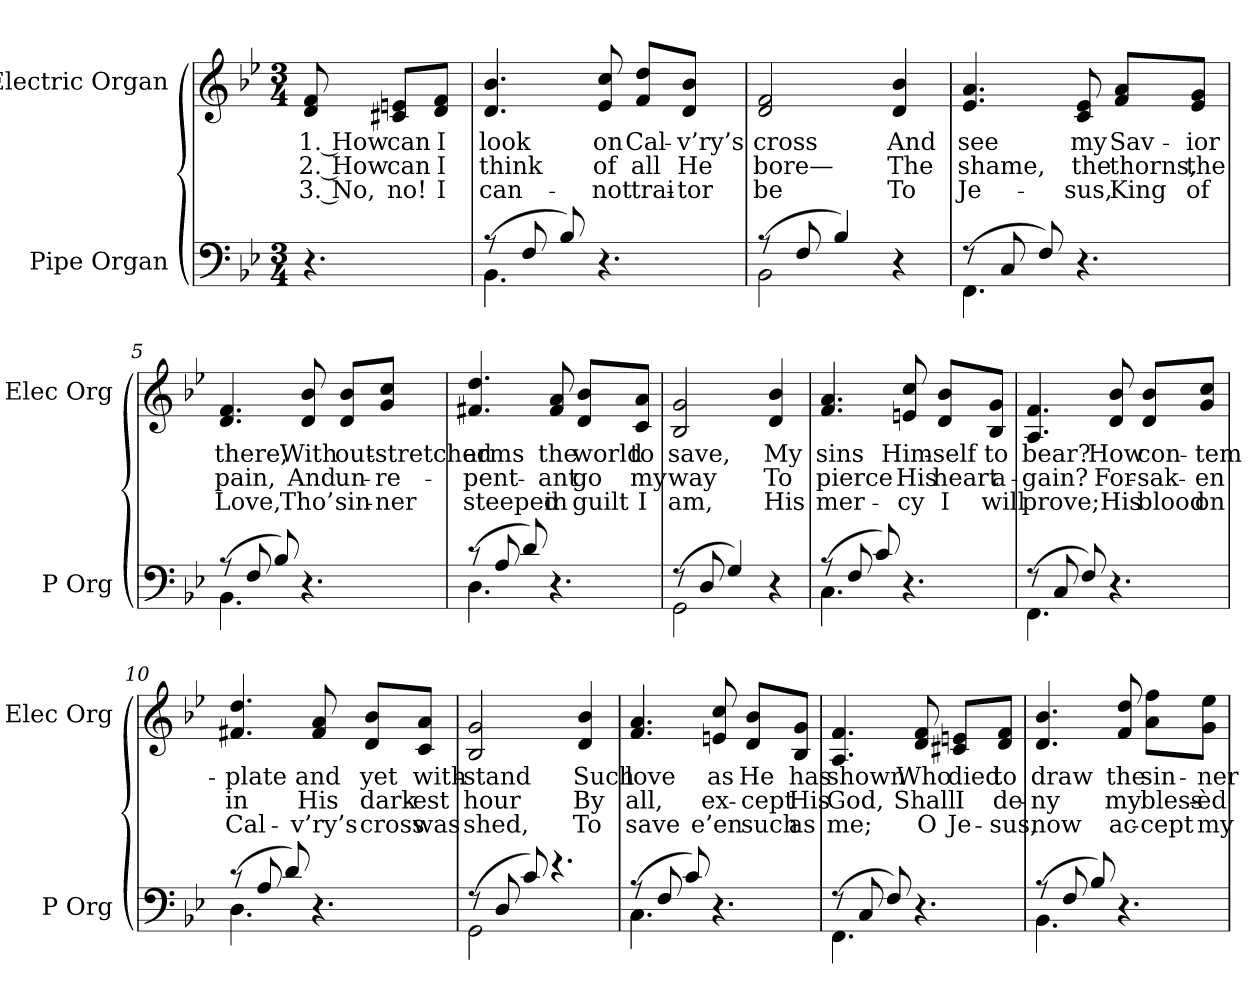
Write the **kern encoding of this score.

**kern	**text	**kern	**text	**text	**text
*part2	*part2	*part1	*part1	*part1	*part1
*staff2	*staff2	*staff1	*staff1	*staff1	*staff1
*I"Pipe Organ	*	*I"Electric Organ	*	*	*
*I'P Org	*	*I'Elec Org	*	*	*
*clefF4	*	*clefG2	*	*	*
*k[b-e-]	*	*k[b-e-]	*	*	*
*B-:	*	*B-:	*	*	*
*M3/4	*	*M3/4	*	*	*
=1	=1	=1	=1	=1	=1
4.r	.	8d 8f	1. How	2. How	3. No,
.	.	8c#X/ 8en/L	can	can	no!
.	.	8d/ 8f/J	I	I	I
=2	=2	=2	=2	=2	=2
*^	*	*	*	*	*
(8r	4.BB-	.	4.d 4.b-	look	think	can-
8F/	.	.	.	.	.	.
8B-/)	.	.	.	.	.	.
4.r	4.ryy	.	8e- 8cc	on	of	-not
.	.	.	8f/ 8dd/L	Cal-	all	trai-
.	.	.	8d/ 8b-/J	-v’ry’s	He	-tor
=3	=3	=3	=3	=3	=3	=3
(8r	2BB-	.	2d 2f	cross	bore—	be
8F/	.	.	.	.	.	.
4B-/)	.	.	.	.	.	.
4r	4ryy	.	4d 4b-	And	The	To
=4	=4	=4	=4	=4	=4	=4
(8r	4.FF	.	4.e- 4.a	see	shame,	Je-
8C/	.	.	.	.	.	.
8F/)	.	.	.	.	.	.
4.r	4.ryy	.	8c 8e-	my	the	-sus,
.	.	.	8f/ 8a/L	Sav-	thorns,	King
.	.	.	8e-/ 8g/J	-ior	the	of
=5	=5	=5	=5	=5	=5	=5
(8r	4.BB-	.	4.d 4.f	there,	pain,	Love,
8F/	.	.	.	.	.	.
8B-/)	.	.	.	.	.	.
4.r	4.ryy	.	8d 8b-	With	And	Tho’
.	.	.	8d/ 8b-/L	out-	un-	sin-
.	.	.	8g/ 8cc/J	-stretched	-re-	-ner
=6	=6	=6	=6	=6	=6	=6
(8r	4.D	.	4.f#X 4.dd	arms	-pent-	steeped
8A/	.	.	.	.	.	.
8d/)	.	.	.	.	.	.
4.r	4.ryy	.	8f# 8a	the	-ant	in
.	.	.	8d/ 8b-/L	world	go	guilt
.	.	.	8c/ 8a/J	to	my	I
=7	=7	=7	=7	=7	=7	=7
(8r	2GG	.	2B- 2g	save,	way	am,
8D/	.	.	.	.	.	.
4G/)	.	.	.	.	.	.
4r	4ryy	.	4d 4b-	My	To	His
=8	=8	=8	=8	=8	=8	=8
(8r	4.C	.	4.f 4.a	sins	pierce	mer-
8F/	.	.	.	.	.	.
8c/)	.	.	.	.	.	.
4.r	4.ryy	.	8en 8cc	Him-	His	-cy
.	.	.	8d/ 8b-/L	-self	heart	I
.	.	.	8B-/ 8g/J	to	a-	will
=9	=9	=9	=9	=9	=9	=9
(8r	4.FF	.	4.A 4.f	bear?	-gain?	prove;
8C/	.	.	.	.	.	.
8F/)	.	.	.	.	.	.
4.r	4.ryy	.	8d 8b-	How	For-	His
.	.	.	8d/ 8b-/L	con-	-sak-	blood
.	.	.	8g/ 8cc/J	-tem-	-en	on
=10	=10	=10	=10	=10	=10	=10
(8r	4.D	.	4.f#X 4.dd	-plate	in	Cal-
8A/	.	.	.	.	.	.
8d/)	.	.	.	.	.	.
4.r	4.ryy	.	8f# 8a	and	His	-v’ry’s
.	.	.	8d/ 8b-/L	yet	dark-	cross
.	.	.	8c/ 8a/J	with-	-est	was
=11	=11	=11	=11	=11	=11	=11
(8r	2GG	.	2B- 2g	-stand	hour	shed,
8D/	.	.	.	.	.	.
8c/)	.	.	.	.	.	.
4.r	.	.	.	.	.	.
.	4ryy	.	4d 4b-	Such	By	To
=12	=12	=12	=12	=12	=12	=12
(8r	4.C	.	4.f 4.a	love	all,	save
8F/	.	.	.	.	.	.
8c/)	.	.	.	.	.	.
4.r	4.ryy	.	8en 8cc	as	ex-	e’en
.	.	.	8d/ 8b-/L	He	-cept	such
.	.	.	8B-/ 8g/J	has	His	as
=13	=13	=13	=13	=13	=13	=13
(8r	4.FF	.	4.A 4.f	shown	God,	me;
8C/	.	.	.	.	.	.
8F/)	.	.	.	.	.	.
4.r	4.ryy	.	8d 8f	Who	Shall	O
.	.	.	8c#X/ 8en/L	died	I	Je-
.	.	.	8d/ 8f/J	to	de-	-sus,
=14	=14	=14	=14	=14	=14	=14
(8r	4.BB-	.	4.d 4.b-	draw	-ny	now
8F/	.	.	.	.	.	.
8B-/)	.	.	.	.	.	.
4.r	4.ryy	.	8f 8dd	the	my	ac-
.	.	.	8a\ 8ff\L	sin-	bless-	-cept
.	.	.	8g\ 8ee-\J	-ner	-èd	my
*v	*v	*	*	*	*	*
=	=	=	=	=	=
*-	*-	*-	*-	*-	*-
